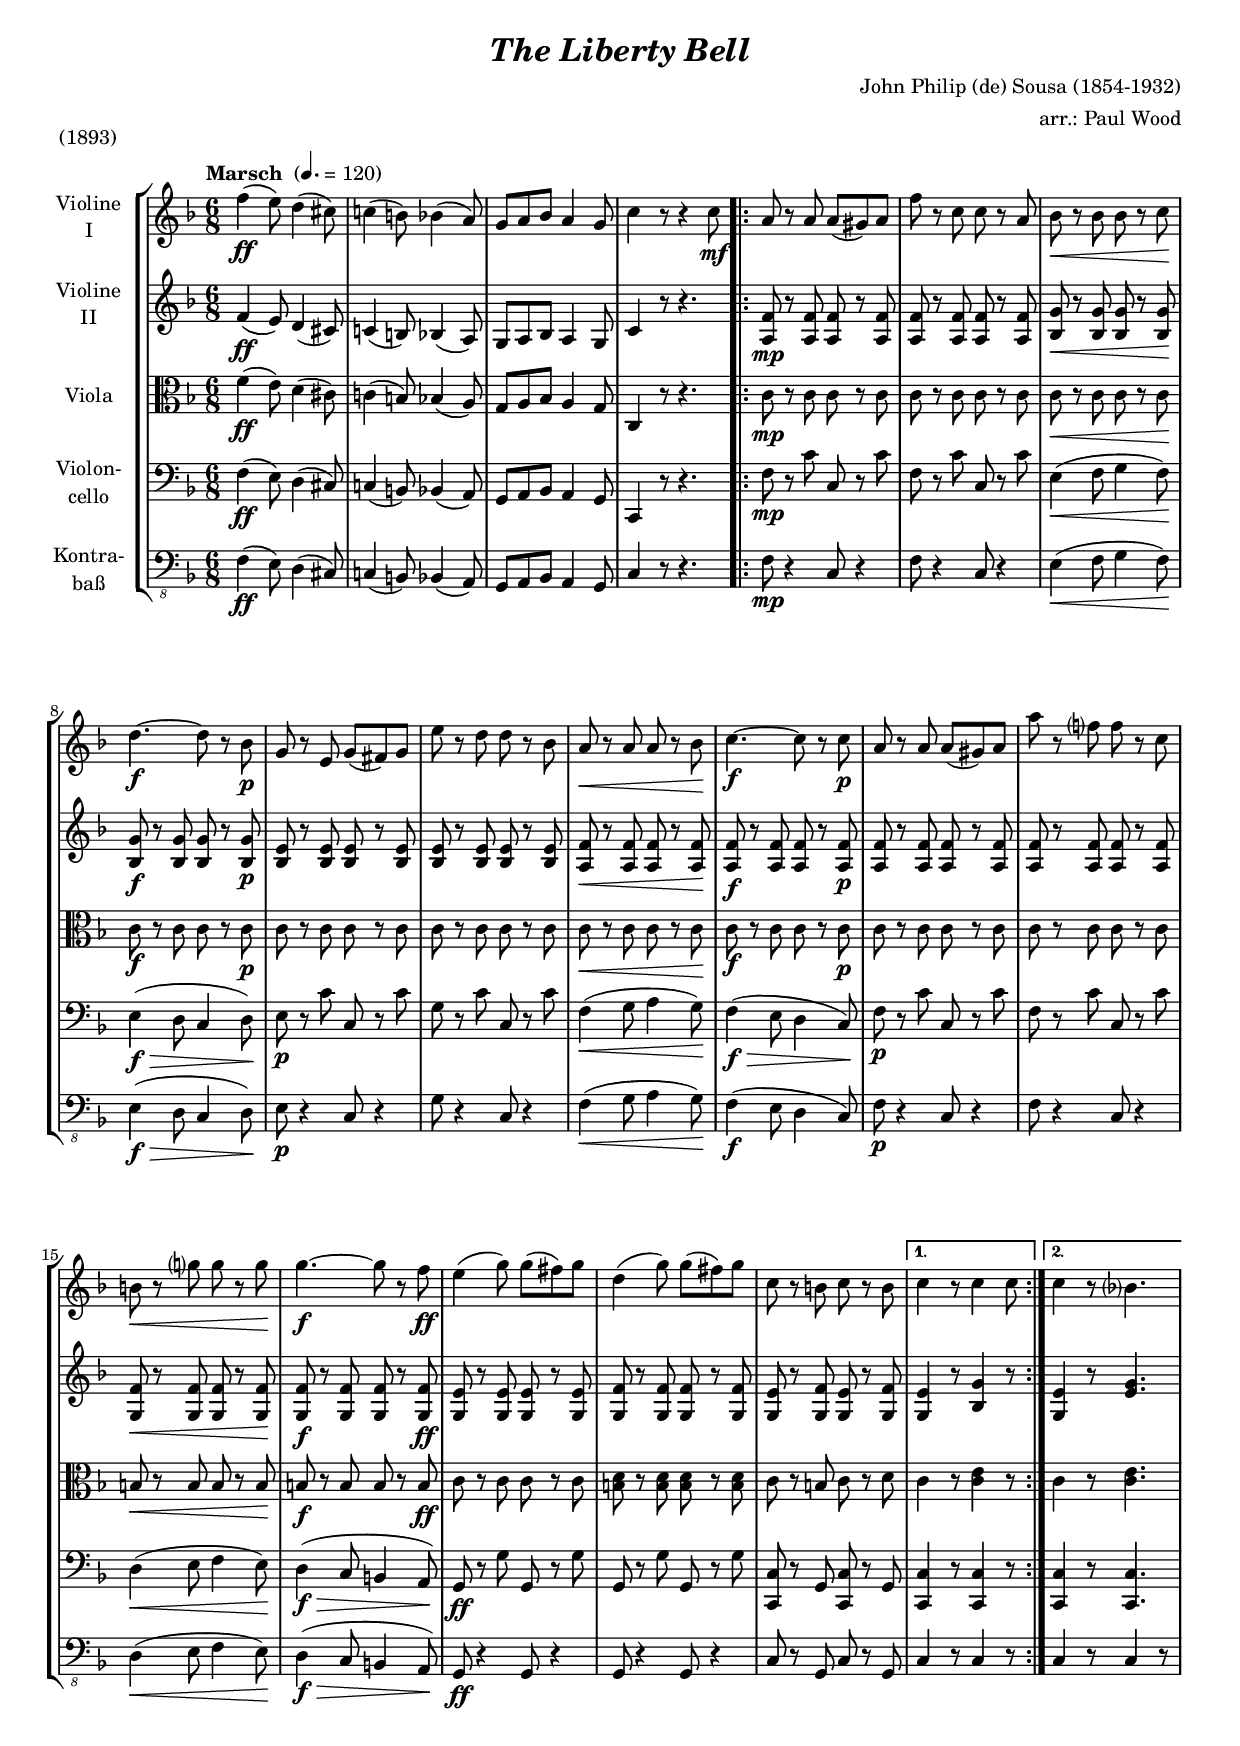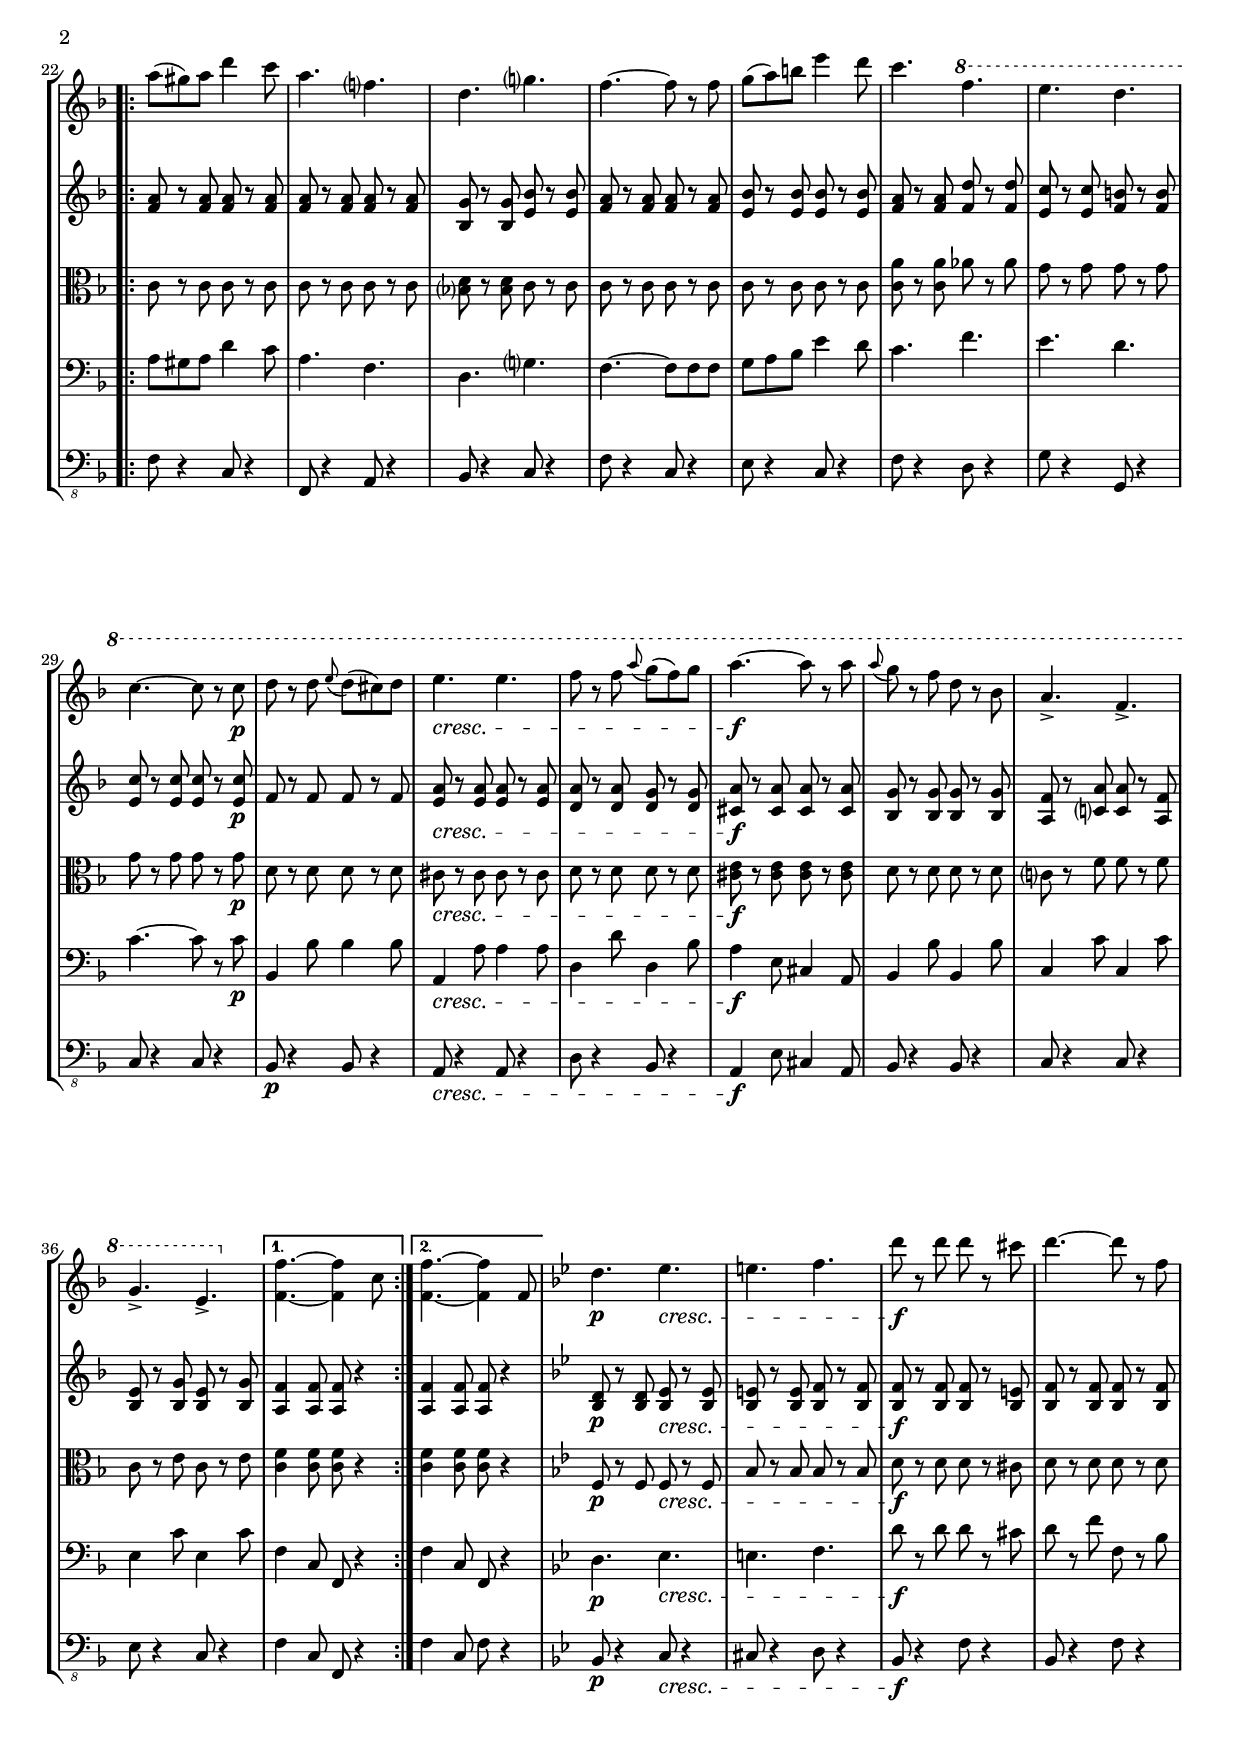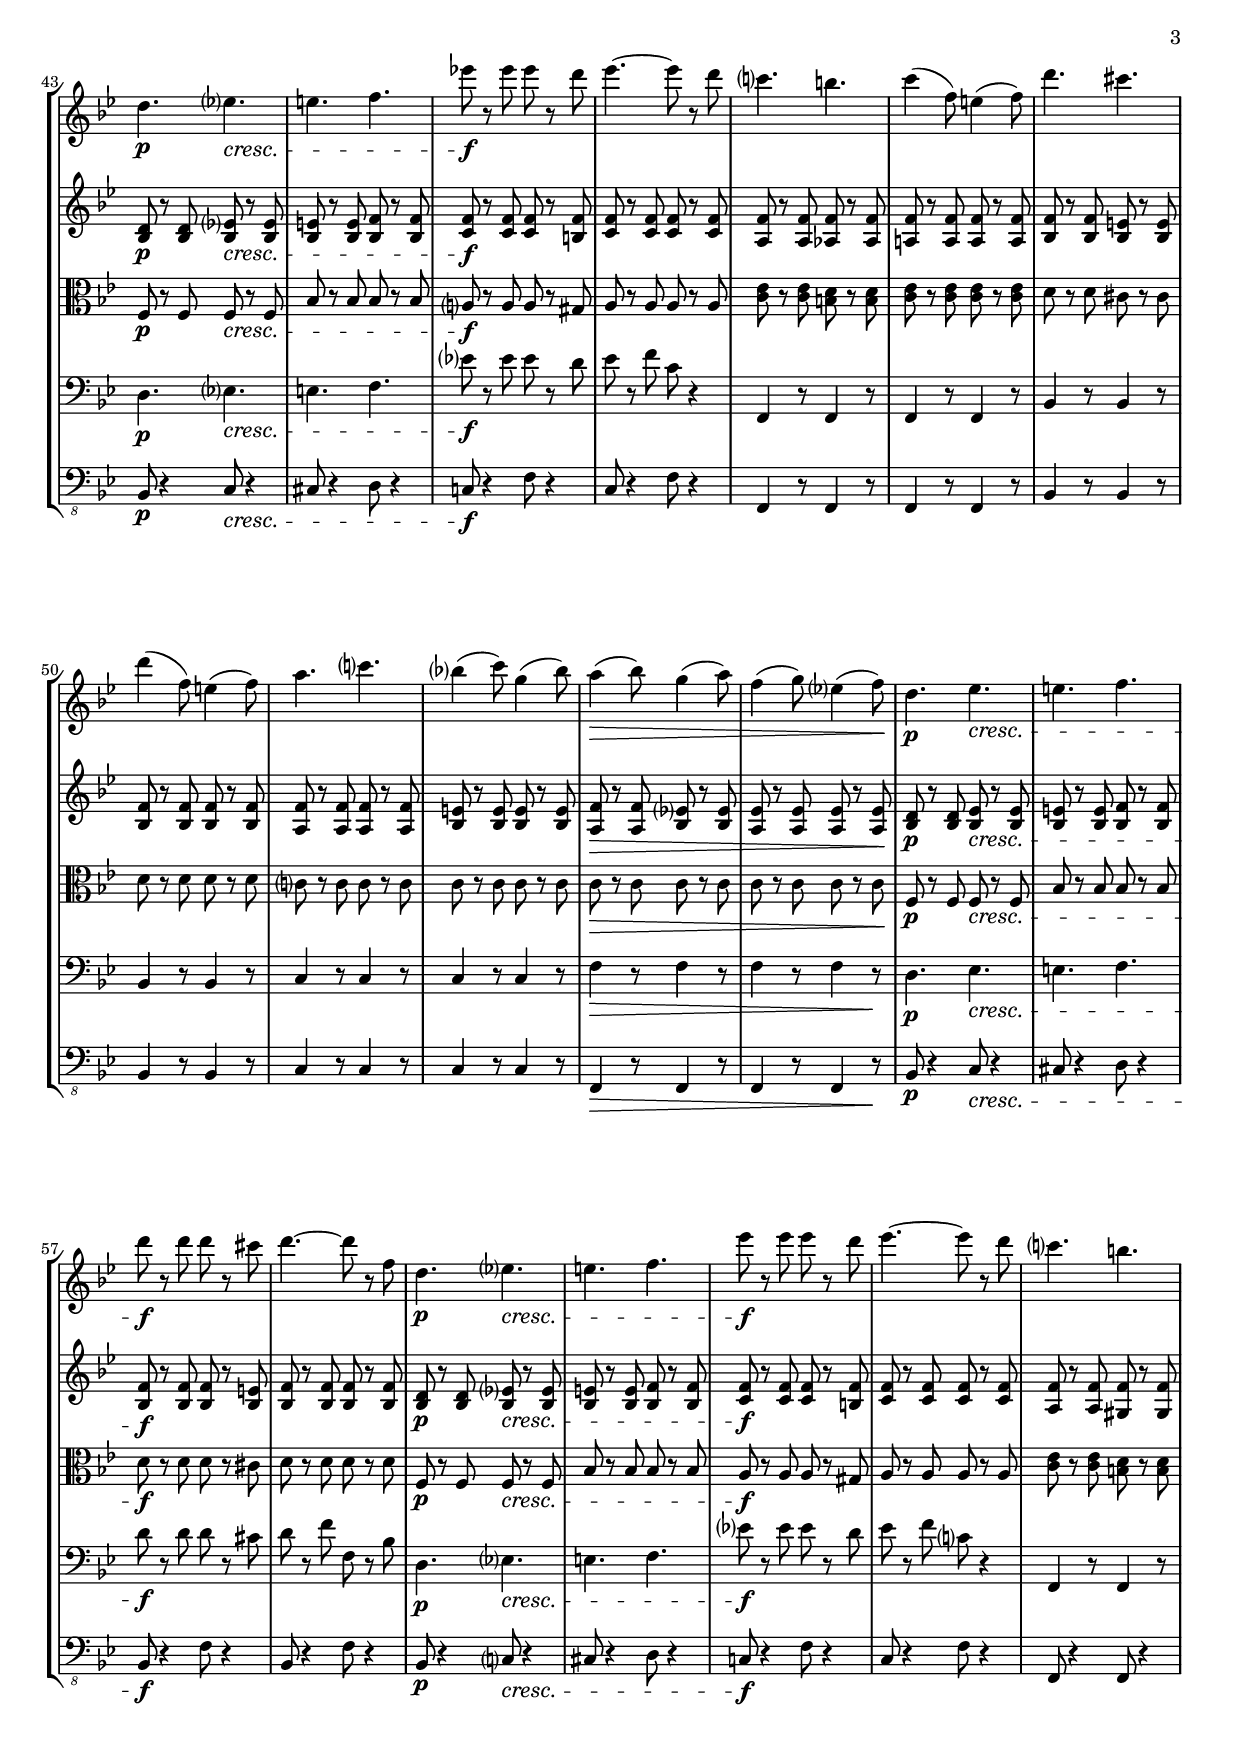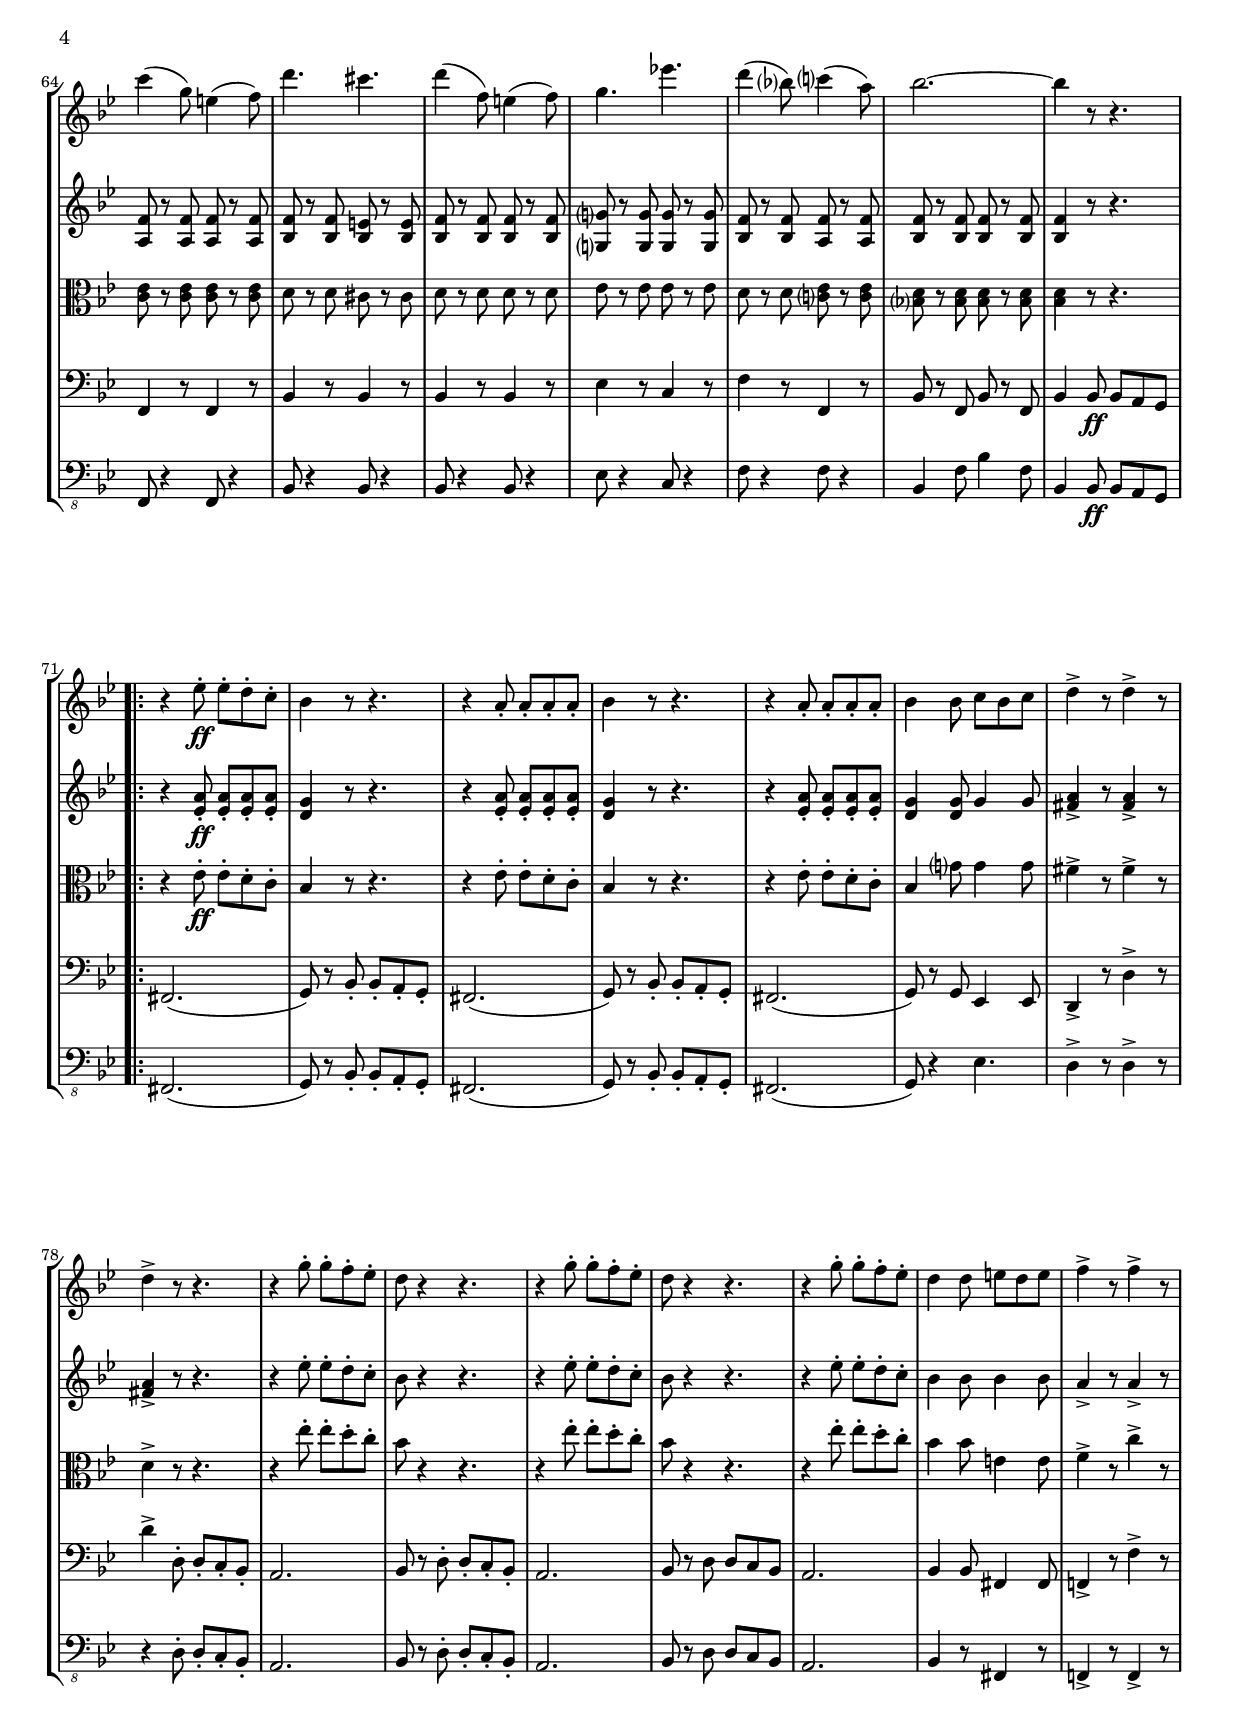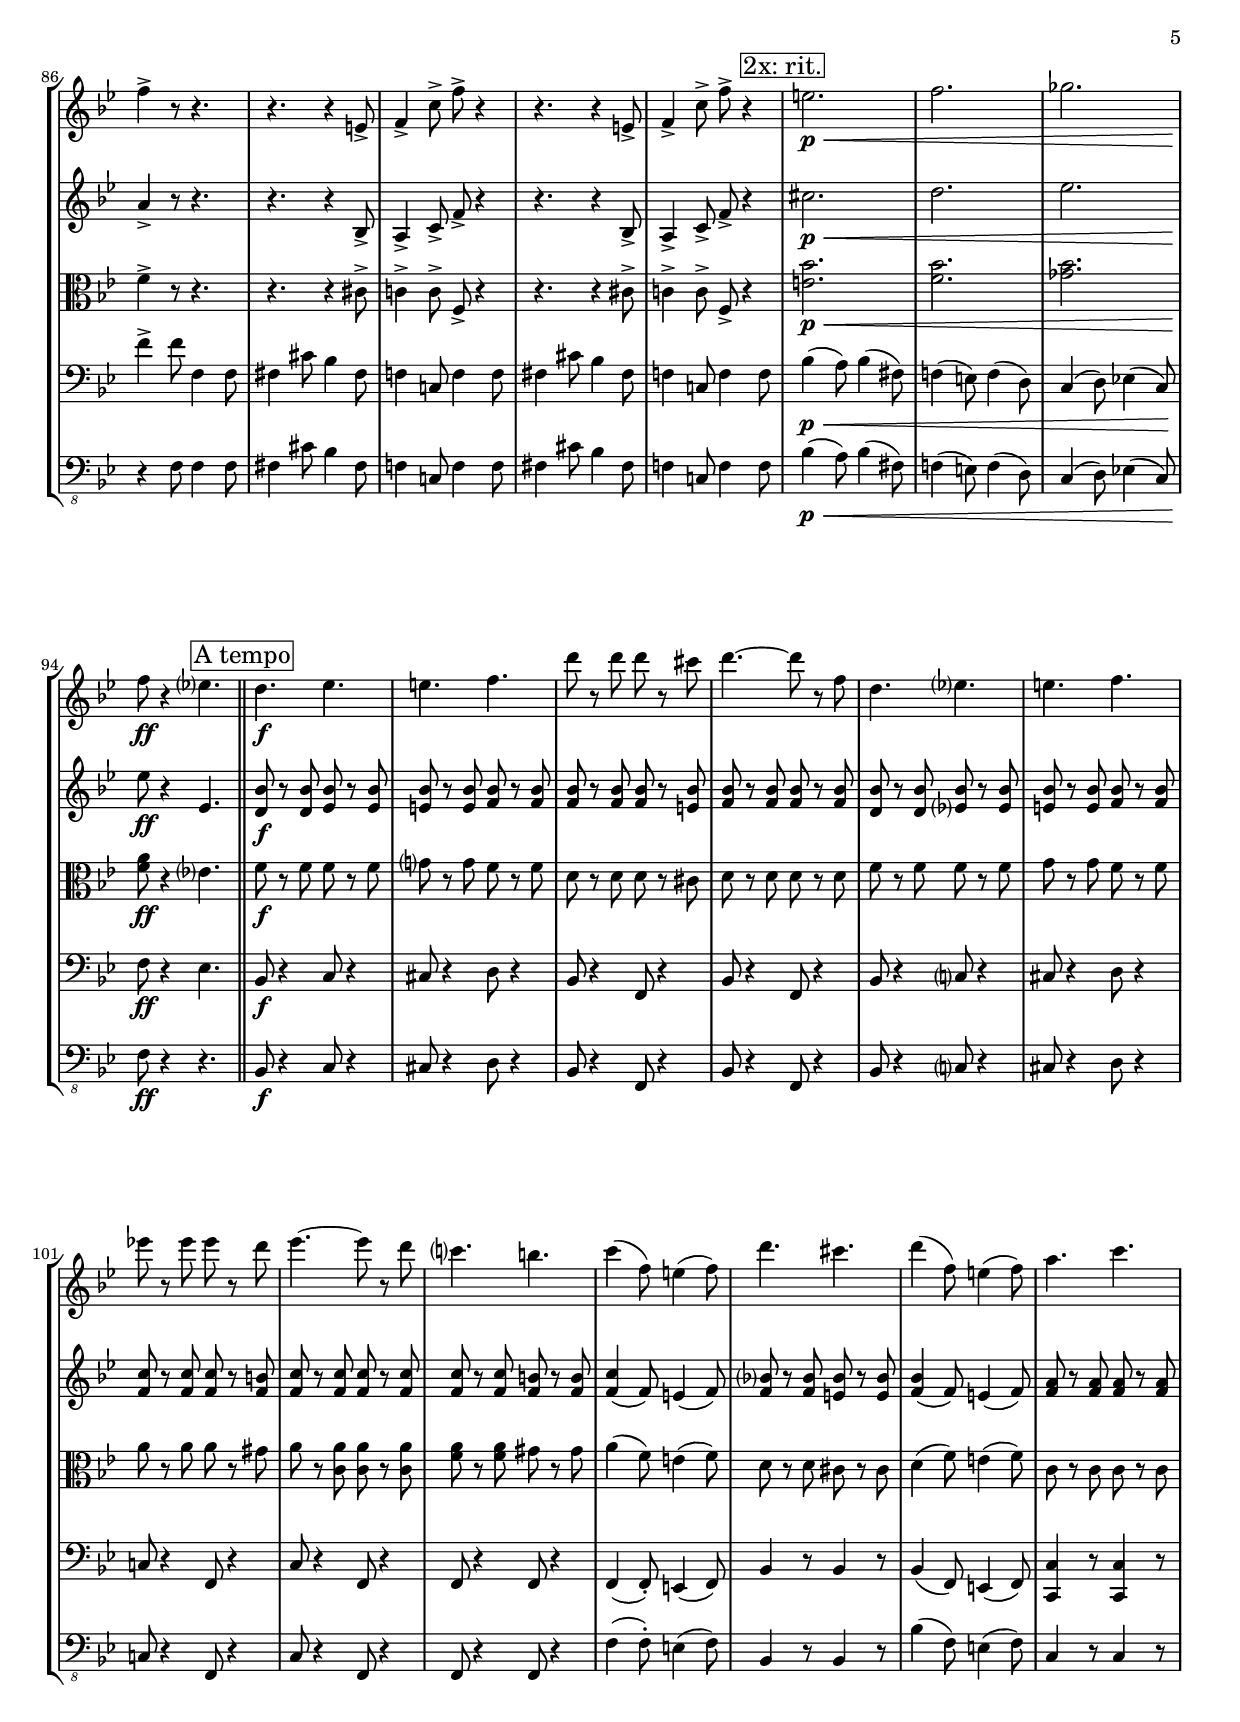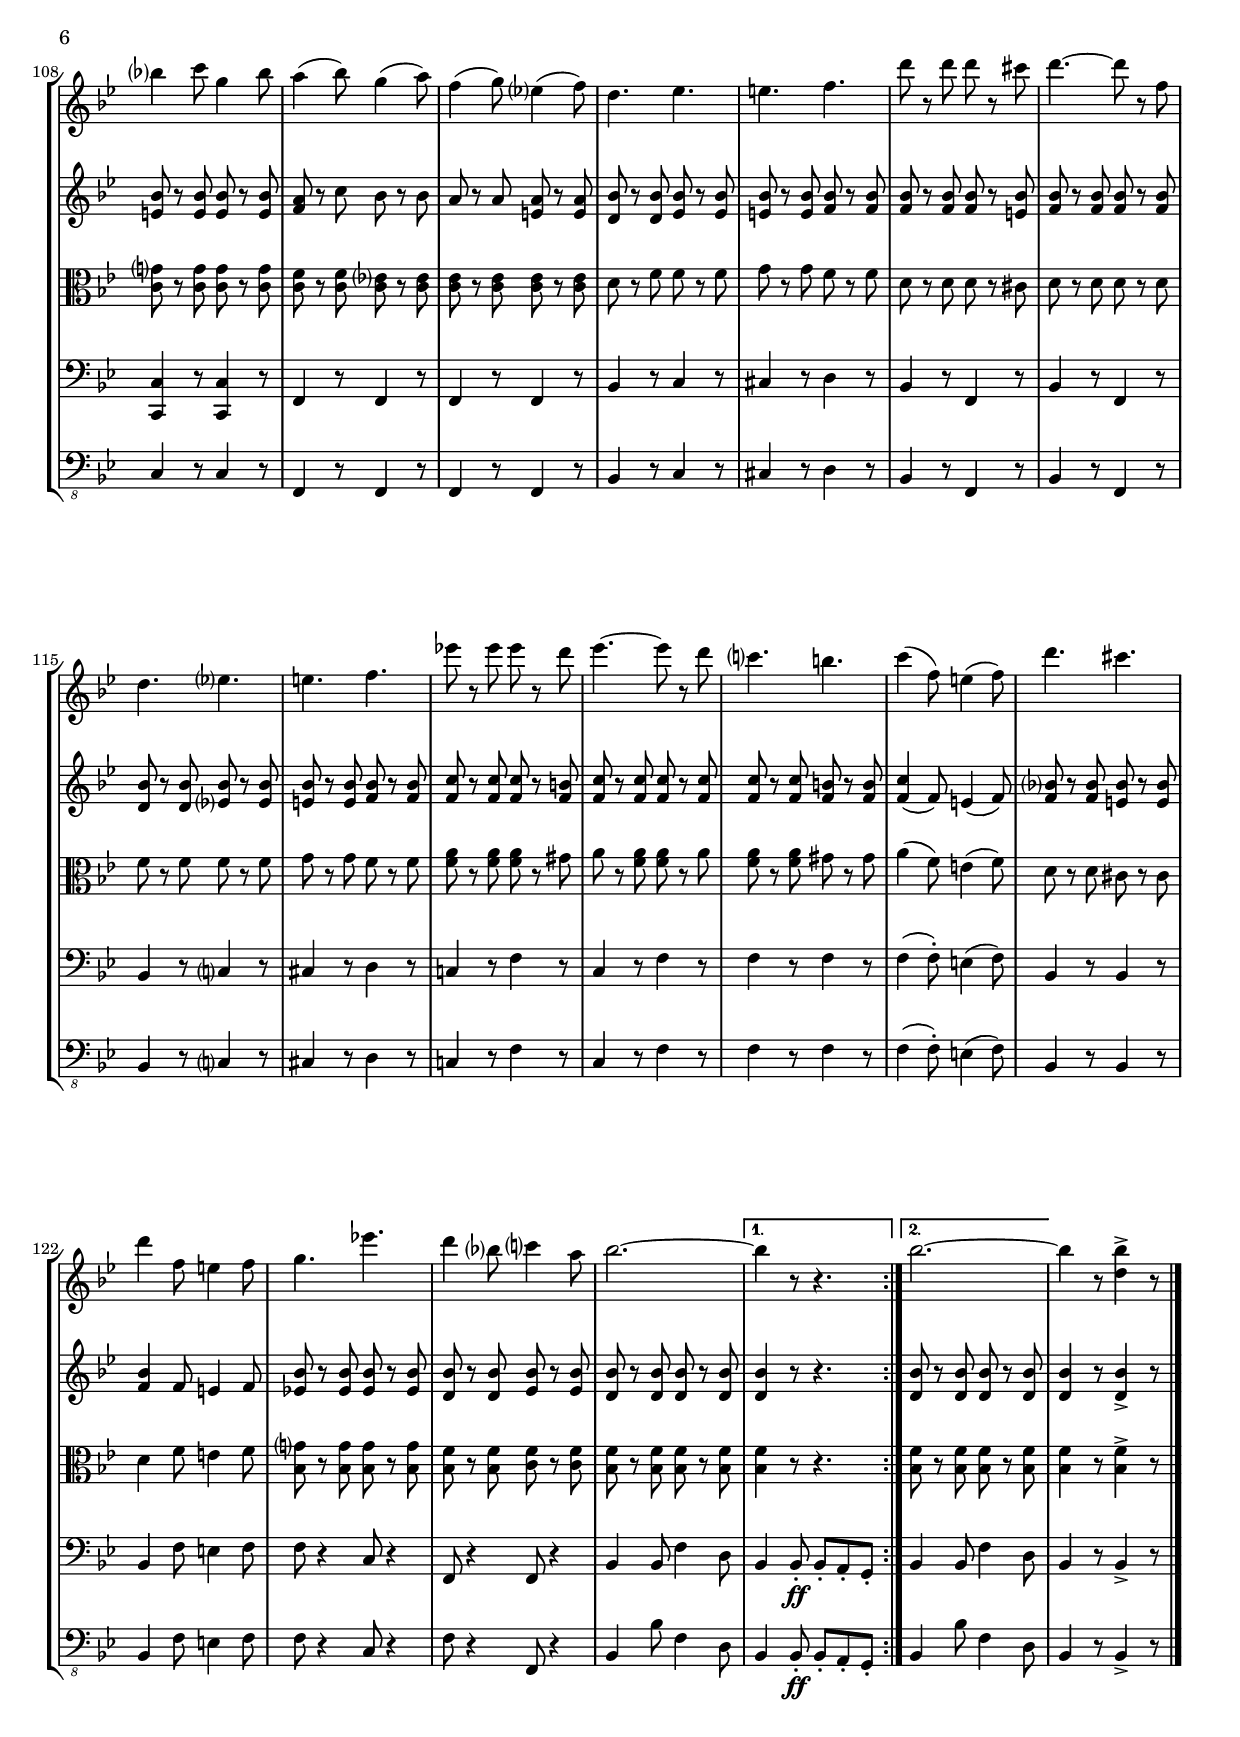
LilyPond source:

\version "2.16.2"
\include "deutsch.ly"

#(set-global-staff-size 17.5)

\header {
  title     = \markup \bold \italic "The Liberty Bell"
  composer  = "John Philip (de) Sousa (1854-1932)"
  arranger  = "arr.: Paul Wood"
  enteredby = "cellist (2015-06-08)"
  piece     = "(1893)"
}

voiceconsts = {
  \key f \major
  \time 6/8
  \tempo "Marsch " 4.=120
  \numericTimeSignature
  \compressFullBarRests
  \set tupletSpannerDuration = #(ly:make-moment 1 4)
  % Set default beaming for all staves
%  \set Timing.beamExceptions = #'()
%  \set Timing.baseMoment     = #(ly:make-moment 1 4)
%  \set Timing.beatStructure  = #'(1 1 1)
}

%mifl= "oboe"
mist = "string ensemble 1"
%miva = "pizzicato strings"
%miba = "bassoon"
miba = "drawbar organ"
%miba = "harpsichord"

atem = { \bar "||" \mark \markup \box "A tempo" }
ritb = \mark \markup \box "2x: rit."

va = \relative c'' {
  \voiceconsts
  \clef "treble"

  f4(\ff e8) d4( cis8)
  c!4( h8) b4( a8)
  g a b a4 g8
  c4 r8 r4 c8\mf
  \repeat volta 2 {
    a r a a( gis) a
    f' r c c r a

    b\< r b b r c\!
    d4.~\f d8 r b\p
    g r e g( fis) g
    e' r d d r b
    a\< r a a r b\!
    c4.~\f c8 r c\p

    a r a a( gis) a
    a' r f? f r c
    h\< r g'? g r g\!
    g4.~\f g8 r f\ff
    e4( g8) g( fis) g
    d4( g8) g( fis) g

    c, r h c r h
  }
  \alternative {
    { c4 r8 c4 c8 }
    { c4 r8 b?4. }
  }

  \repeat volta 2 {
    a'8( gis) a d4 c8
    a4. f?
    d g?
    f~ f8 r f

    g( a) h e4 d8
    c4. \ottava #1 f
    e d
    c~ c8 r c\p
    d r d \appoggiatura e d( cis) d
    e4.\cresc e
    f8 r f \appoggiatura a g( f) g

    a4.~\f a8 r a
    \appoggiatura a g r f d r b
    a4.-> f->
    g-> e-> \ottava #0
  }
  \alternative {
    { <f, f'>~ <f f'>4 c'8 }
    { <f, f'>4.~ <f f'>4 f8 }
  } \key b \major

  d'4.\p es\cresc
  e f
  d'8\f r d d r cis
  d4.~ d8 r f,
  d4.\p es?\cresc
  e f
  es'!8\f r es es r d

  es4.~ es8 r d
  c?4. h
  c4( f,8) e4( f8)
  d'4. cis
  d4( f,8) e4( f8)
  a4. c?
  b?4( c8) g4( b8)
  a4(\> b8) g4( a8)

  f4( g8) es?4( f8)\!
  d4.\p es\cresc
  e f
  d'8\f r d d r cis
  d4.~ d8 r f,
  d4.\p es?\cresc
  e f

  es'8\f r es es r d
  es4.~ es8 r d
  c?4. h
  c4( g8) e4( f8)
  d'4. cis
  d4( f,8) e4( f8)
  g4. es'!

  d4( b?8) c?4( a8)
  b2.~
  b4 r8 r4.
  \repeat volta 2 {
    r4 es,8-.\ff es-. d-. c-.
    b4 r8 r4.
    r4 a8-. a-. a-. a-.
    b4 r8 r4.

    r4 a8-. a-. a-. a-.
    b4 b8 c b c
    d4-> r8 d4-> r8
    d4-> r8 r4.
    r4 g8-. g-. f-. es-.
    d r4 r4.
    r4 g8-. g-. f-. es-.

    d r4 r4.
    r4 g8-. g-. f-. es-.
    d4 d8 e d e
    f4-> r8 f4-> r8
    f4-> r8 r4.
    r4. r4 e,8->

    f4-> c'8-> f-> r4
    r4. r4 e,8->
    f4-> c'8-> f-> r4 \ritb
    e2.\p\<
    f
    ges
    f8\!\ff r4 es?4. \atem 

    d\f es
    e f
    d'8 r d d r cis
    d4.~ d8 r f,
    d4. es?
    e f
    es'!8 r es es r d

    es4.~ es8 r d
    c?4. h
    c4( f,8) e4( f8)
    d'4. cis
    d4( f,8) e4( f8)
    a4. c
    b?4 c8 g4 b8
    a4( b8) g4( a8)

    f4( g8) es?4( f8)
    d4. es
    e f
    d'8 r d d r cis
    d4.~ d8 r f,
    d4. es?
    e f

    es'!8 r es es r d
    es4.~ es8 r d
    c?4. h
    c4( f,8) e4( f8)
    d'4. cis
    d4 f,8 e4 f8

    g4. es'!
    d4 b?8 c?4 a8
    b2.~
  }
  \alternative {
    { b4 r8 r4. }
    { b2.~ }
  }
  b4 r8 <d, b'>4-> r8 \bar "|."
}

vb = \relative c' {
  \voiceconsts
  \clef "treble"

  f4(\ff e8) d4( cis8)
  c!4( h8) b4( a8)
  g a b a4 g8
  c4 r8 r4.
  \repeat volta 2 {
    <a f'>8\mp r <a f'> <a f'> r <a f'>
    <a f'> r <a f'> <a f'> r <a f'>

    <b g'>\< r <b g'> <b g'> r <b g'>\!
    <b g'>\f r <b g'> <b g'> r <b g'>\p
    <b e> r <b e> <b e> r <b e>
    <b e> r <b e> <b e> r <b e>
    <a f'>\< r <a f'> <a f'> r <a f'>\!
    <a f'>\f r <a f'> <a f'> r <a f'>\p

    <a f'> r <a f'> <a f'> r <a f'>
    <a f'> r <a f'> <a f'> r <a f'>
    <g f'>\< r <g f'> <g f'> r <g f'>\!
    <g f'>\f r <g f'> <g f'> r <g f'>\ff
    <g e'> r <g e'> <g e'> r <g e'>
    <g f'> r <g f'> <g f'> r <g f'>

    <g e'> r <g f'> <g e'> r <g f'>
  }
  \alternative {
    { <g e'>4 r8 <b g'>4 r8 }
    { <g e'>4 r8 <e' g>4. }
  }

  \repeat volta 2 {
    <f a>8 r <f a> <f a> r <f a>
    <f a> r <f a> <f a> r <f a>
    <b, g'> r <b g'> <e b'> r <e b'>

    <f a> r <f a> <f a> r <f a>
    <e b'> r <e b'> <e b'> r <e b'>
    <f a> r <f a> <f d'> r <f d'>
    <e c'> r <e c'> <f h> r <f h>
    <e c'> r <e c'> <e c'> r <e c'>\p
    f r f f r f

    <e a>\cresc r <e a> <e a> r <e a>
    <d a'> r <d a'> <d g> r <d g>
    <cis a'>\f r <cis a'> <cis a'> r <cis a'>
    <b g'> r <b g'> <b g'> r <b g'>
    <a f'> r <c? a'> <c a'> r <a f'>
    <b e> r <b g'> <b e> r <b g'>
  }
  \alternative {
    { <a f'>4 <a f'>8 <a f'> r4 }
    { <a f'> <a f'>8 <a f'> r4 }
  } \key b \major

  <b d>8\p r <b d> <b es>\cresc r <b es>
  <b e> r <b e> <b f'> r <b f'>
  <b f'>\f r <b f'> <b f'> r <b e>
  <b f'> r <b f'> <b f'> r <b f'>

  <b d>\p r <b d> <b es?>\cresc r <b es>
  <b e> r <b e> <b f'> r <b f'>
  <c f>\f r <c f> <c f> r <h f'>
  <c f> r <c f> <c f> r <c f>
  <a f'> r <a f'> <as f'> r <as f'>
  <a! f'> r <a f'> <a f'> r <a f'>

  <b f'> r <b f'> <b e> r <b e>
  <b f'> r <b f'> <b f'> r <b f'>
  <a f'> r <a f'> <a f'> r <a f'>
  <b e> r <b e> <b e> r <b e>
  <a f'>\> r <a f'> <b es?> r <b es>
  <a es'> r <a es'> <a es'> r <a es'>\!

  <b d>\p r <b d> <b es>\cresc r <b es>
  <b e> r <b e> <b f'> r <b f'>
  <b f'>\f r <b f'> <b f'> r <b e>
  <b f'> r <b f'> <b f'> r <b f'>
  <b d>\p r <b d> <b es?>\cresc r <b es>
  <b e> r <b e> <b f'> r <b f'>

  <c f>\f r <c f> <c f> r <h f'>
  <c f> r <c f> <c f> r <c f>
  <a f'> r < a f'> <gis f'> r <gis f'>
  <a f'> r <a f'> <a f'> r <a f'>
  <b f'> r <b f'> <b e> r <b e>
  <b f'> r <b f'> <b f'> r <b f'>

  <g? g'?> r <g g'> <g g'> r <g g'>
  <b f'> r <b f'> <a f'> r <a f'>
  <b f'> r <b f'> <b f'> r <b f'>
  <b f'>4 r8 r4.
  \repeat volta 2 {
    r4 <es a>8-.\ff <es a>-. <es a>-. <es a>-.
    <d g>4 r8 r4.
    r4 <es a>8-. <es a>-. <es a>-. <es a>-.

    <d g>4 r8 r4.
    r4 <es a>8-. <es a>-. <es a>-. <es a>-.
    <d g>4 <d g>8 g4 g8
    <fis a>4-> r8 <fis a>4-> r8
    <fis a>4-> r8 r4.
    r4 es'8-. es-. d-. c-.
    b r4 r4.
    r4 es8-. es-. d-. c-.

    b r4 r4.
    r4 es8-. es-. d-. c-.
    b4 b8 b4 b8
    a4-> r8 a4-> r8
    a4-> r8 r4.
    r r4 b,8->

    a4-> c8-> f-> r4
    r4. r4 b,8->
    a4-> c8-> f-> r4 \ritb
    cis'2.\p\<
    d
    es
    es8\!\ff r4 es,4. \atem

    <d b'>8\f r <d b'> <es b'> r <es b'>
    <e b'> r <e b'> <f b> r <f b>
    <f b> r <f b> <f b> r <e b'>
    <f b> r <f b> <f b> r <f b>
    <d b'> r <d b'> <es? b'> r <es b'>
    <e b'> r <e b'> <f b> r <f b>

    <f c'> r <f c'> <f c'> r <f h>
    <f c'> r <f c'> <f c'> r <f c'>
    <f c'> r <f c'> <f h> r <f h>
    <f c'>4( f8) e4( f8)
    <f b?> r <f b> <e b'> r <e b'>
    <f b>4( f8) e4( f8)

    <f a> r <f a> <f a> r <f a>
    <e b'> r <e b'> <e b'> r <e b'>
    <f a> r c' b r b
    a r a <e a> r <e a>
    <d b'> r <d b'> <es b'> r <es b'>
    <e b'> r <e b'> <f b> r <f b>

    <f b> r <f b> <f b> r <e b'>
    <f b> r <f b> <f b> r <f b>
    <d b'> r <d b'> <es? b'> r <es b'>
    <e b'> r <e b'> <f b> r <f b>
    <f c'> r <f c'> <f c'> r <f h>
    <f c'> r <f c'> <f c'> r <f c'>

    <f c'> r <f c'> <f h> r <f h>
    <f c'>4( f8) e4( f8)
    <f b?> r <f b> <e b'> r <e b'>
    <f b>4 f8 e4 f8
    <es! b'> r <es b'> <es b'> r <es b'>

    <d b'> r <d b'>  <es b'> r <es b'>
    <d b'> r <d b'> <d b'> r <d b'>
  }
  \alternative {
    { <d b'>4 r8 r4. }
    { <d b'>8 r <d b'> <d b'> r <d b'> }
  }
  <d b'>4 r8 <d b'>4-> r8 \bar "|."
}

vc = \relative c' {
  \voiceconsts
  \clef "alto"

  f4(\ff e8) d4( cis8)
  c!4( h8) b4( a8)
  g a b a4 g8
  c,4 r8 r4.
  \repeat volta 2 {
    c'8\mp r c c r c
    c r c c r c
    c\< r c c r c\!

    c\f r c c r c\p
    c r c c r c
    c r c c r c
    c\< r c c r c\!
    c\f r c c r c\p
    c r c c r c

    c r c c r c
    h\< r h h r h\!
    h\f r h h r h\ff
    c r c c r c
    <h d> r <h d> <h d> r <h d>
    c r h c r d
  }
  \alternative {
    { c4 r8 <c e>4 r8 }
    { c4 r8 <c e>4. }
  }

  \repeat volta 2 {
    c8 r c c r c
    c r c c r c
    <b? d> r <b d> c r c
    c r c c r c

    c r c c r c
    <c a'> r <c a'> as' r as
    g r g g r g
    g r g g r g\p
    d r d d r d
    cis\cresc r cis cis r cis

    d r d d r d
    <cis e>\f r <cis e> <cis e> r <cis e>
    d r d d r d
    c? r f f r f
    c r e c r e
  }
  \alternative {
    { <c f>4 <c f>8 <c f> r4 }
    { <c f> <c f>8 <c f> r4 }
  } \key b \major

  f,8\p r f f\cresc r f
  b r b b r b
  d\f r d d r cis
  d r d d r d
  f,\p r f f\cresc r f

  b r b b r b
  a?\f r a a r gis
  a r a a r a
  <c es> r <c es> <h d> r <h d>
  <c es> r <c es> <c es> r <c es>
  d r d cis r cis

  d r d d r d
  c? r c c r c
  c r c c r c
  c\> r c c r c
  c r c c r c\!
  f,\p r f f\cresc r f

  b r b b r b
  d\f r d d r cis
  d r d d r d
  f,\p r f f\cresc r f
  b r b b r b
  a\f r a a r gis

  a r a a r a
  <c es> r <c es> <h d> r <h d>
  <c es> r <c es> <c es> r <c es>
  d r d cis r cis
  d r d d r d
  es r es es r es

  d r d <c? es> r <c es>
  <b? d> r <b d> <b d> r <b d>
  <b d>4 r8 r4.

  \repeat volta 2 {
    r4 es8-.\ff es-. d-. c-.
    b4 r8 r4.
    r4 es8-. es-. d-. c-.
    b4 r8 r4.

    r4 es8-. es-. d-. c-.
    b4 g'?8 g4 g8
    fis4-> r8 fis4-> r8
    d4-> r8 r4.
    r4 es'8-. es-. d-. c-.
    b r4 r4.
    r4 es8-. es-. d-. c-.

    b r4 r4.
    r4 es8-. es-. d-. c-.
    b4 b8 e,4 e8
    f4-> r8 c'4-> r8
    f,4-> r8 r4.
    r r4 cis8->

    c!4-> c8-> f,-> r4
    r4. r4 cis'8->
    c!4-> c8-> f,-> r4 \ritb
    <e' b'>2.\p\<
    <f b>
    <ges b>
    <f a>8\!\ff r4 es?4. \atem

    f8\f r f f r f
    g? r g f r f
    d r d d r cis
    d r d d r d
    f r f f r f
    g r g f r f

    a r a a r gis
    a r <c, a'> <c a'> r <c a'>
    <f a> r <f a> gis r gis
    a4( f8) e4( f8)
    d r d cis r cis
    d4( f8) e4( f8)

    c r c c r c
    <c g'?> r <c g'> <c g'> r <c g'>
    <c f> r <c f> <c es?> r <c es>
    <c es> r <c es> <c es> r <c es>
    d r f f r f
    g r g f r f

    d r d d r cis
    d r d d r d
    f r f f r f
    g r g f r f
    <f a> r <f a> <f a> r gis
    a r <f a> <f a> r a

    <f a> r <f a> gis r gis
    a4( f8) e4( f8)
    d r d cis r cis
    d4 f8 e4 f8
    <b, g'?> r <b g'> <b g'> r <b g'>

    <b f'> r <b f'> <c f> r <c f>
    <b f'> r <b f'> <b f'> r <b f'>
  }
  \alternative {
    { <b f'>4 r8 r4. }
    { <b f'>8 r <b f'> <b f'> r <b f'> }
  }
  <b f'>4 r8 <b f'>4-> r8 \bar "|."
}

vd = \relative c {
  \voiceconsts
  \clef "bass"

  f4(\ff e8) d4( cis8)
  c!4( h8) b4( a8)
  g a b a4 g8
  c,4 r8 r4.
  \repeat volta 2 {
    f'8\mp r c' c, r c'
    f, r c' c, r c'

    e,4(\< f8 g4 f8)\!
    e4(\f\> d8 c4 d8)\!
    e\p r c' c, r c'
    g r c c, r c'
    f,4(\< g8 a4 g8)\!
    f4(\f\> e8 d4 c8)\!

    f\p r c' c, r c'
    f, r c' c, r c'
    d,4(\< e8 f4 e8)\!
    d4(\f\> c8 h4 a8)\!
    g\ff r g' g, r g'
    g, r g' g, r g'

    <c,, c'> r g' <c, c'> r g'
  }
  \alternative {
    { <c, c'>4 r8 <c c'>4 r8 }
    { <c c'>4 r8 <c c'>4. }
  }

  \repeat volta 2 {
    a''8 gis a d4 c8
    a4. f
    d g?
    f~ f8 f f

    g a b e4 d8
    c4. f
    e d
    c~ c8 r c\p
    b,4 b'8 b4 b8
    a,4\cresc a'8 a4 a8
    d,4 d'8 d,4 b'8

    a4\f e8 cis4 a8
    b4 b'8 b,4 b'8
    c,4 c'8 c,4 c'8
    e,4 c'8 e,4 c'8
  }
  \alternative {
    { f,4 c8 f, r4 }
    { f'4 c8 f, r4 }
  } \key b \major

  d'4.\p es\cresc
  e f
  d'8\f r d d r cis
  d r f f, r b
  d,4.\p es?\cresc
  e f
  es'?8\f r es es r d

  es r f c r4
  f,,4 r8 f4 r8
  f4 r8 f4 r8
  b4 r8 b4 r8
  b4 r8 b4 r8
  c4 r8 c4 r8
  c4 r8 c4 r8

  f4\> r8 f4 r8
  f4 r8 f4 r8\!
  d4.\p es\cresc
  e f
  d'8\f r d d r cis
  d r f f, r b
  d,4.\p es?\cresc

  e f
  es'?8\f r es es r d
  es r f c? r4
  f,,4 r8 f4 r8
  f4 r8 f4 r8
  b4 r8 b4 r8
  b4 r8 b4 r8

  es4 r8 c4 r8
  f4 r8 f,4 r8
  b r f b r f
  b4 b8\ff b a g

  \repeat volta 2 {
    fis2.(
    g8) r b-. b-. a-. g-.
    fis2.(

    g8) r b-. b-. a-. g-.
    fis2.(
    g8) r g es4 es8
    d4-> r8 d'4-> r8
    d'4-> d,8-. d-. c-. b-.
    a2.
    b8 r d-. d-. c-. b-.

    a2.
    b8 r d d c b
    a2.
    b4 b8 fis4 fis8
    f!4-> r8 f'4-> r8
    f'4-> f8 f,4 f8
    fis4 cis'8 b4 fis8

    f!4 c!8 f4 f8
    fis4 cis'8 b4 fis8
    f!4 c!8 f4 f8 \ritb
    b4(\p\< a8) b4( fis8)
    f!4( e8) f4( d8)
    c4( d8) es!4( c8)\!
    f8\ff r4 es4. \atem

    b8\f r4 c8 r4
    cis8 r4 d8 r4
    b8 r4 f8 r4
    b8 r4 f8 r4
    b8 r4 c?8 r4
    cis8 r4 d8 r4

    c!8 r4 f,8 r4
    c'8 r4 f,8 r4
    f8 r4 f8 r4
    f4( f8)-. e4( f8)
    b4 r8 b4 r8
    b4( f8) e4( f8)

    <c c'>4 r8 <c c'>4 r8
    <c c'>4 r8 <c c'>4 r8
    f4 r8 f4 r8
    f4 r8 f4 r8
    b4 r8 c4 r8
    cis4 r8 d4 r8
    b4 r8 f4 r8

    b4 r8 f4 r8
    b4 r8 c?4 r8
    cis4 r8 d4 r8
    c!4 r8 f4 r8
    c4 r8 f4 r8
    f4 r8 f4 r8
    f4( f8)-. e4( f8)

    b,4 r8 b4 r8
    b4 f'8 e4 f8
    f r4 c8 r4
    f,8 r4 f8 r4

    b4 b8 f'4 d8
  }
  \alternative {
    { b4 b8-.\ff b-. a-. g-. }
    { b4 b8 f'4 d8 }
  }
  b4 r8 b4-> r8 \bar "|."
}

ve = \relative c, {
  \voiceconsts
  \clef "bass_8"

  f4(\ff e8) d4( cis8)
  c!4( h8) b4( a8)
  g a b a4 g8
  c4 r8 r4.
  \repeat volta 2 {
    f8\mp r4 c8 r4
    f8 r4 c8 r4

    e(\< f8 g4 f8)\!
    e4(\f\> d8 c4 d8)\!
    e\p r4 c8 r4
    g'8 r4 c,8 r4
    f4(\< g8 a4 g8)\!
    f4(\f e8 d4 c8)\!
    f\p r4 c8 r4

    f8 r4 c8 r4
    d(\< e8 f4 e8)\!
    d4(\f\> c8 h4 a8)\!
    g\ff r4 g8 r4
    g8 r4 g8 r4
    c8 r g c r g
  }
  \alternative {
    { c4 r8 c4 r8 }
    { c4 r8 c4 r8 }
  }

  \repeat volta 2 {
    f8 r4 c8 r4
    f,8 r4 a8 r4
    b8 r4 c8 r4
    f8 r4 c8 r4

    e8 r4 c8 r4
    f8 r4 d8 r4
    g8 r4 g,8 r4
    c8 r4 c8 r4
    b8\p r4 b8 r4
    a8\cresc r4 a8 r4

    d8 r4 b8 r4
    a\f e'8 cis4 a8
    b r4 b8 r4
    c8 r4 c8 r4
    e8 r4 c8 r4
  }
  \alternative {
    { f4 c8 f, r4 }
    { f'4 c8 f r4 }
  } \key b \major

  b,8\p r4 c8\cresc r4
  cis8 r4 d8 r4
  b8\f r4 f'8 r4
  b,8 r4 f'8 r4
  b,8\p r4 c8\cresc r4

  cis8 r4 d8 r4
  c!8\f r4 f8 r4
  c8 r4 f8 r4
  f, r8 f4 r8
  f4 r8 f4 r8
  b4 r8 b4 r8
  b4 r8 b4 r8

  c4 r8 c4 r8
  c4 r8 c4 r8
  f,4\> r8 f4 r8
  f4 r8 f4 r8\!
  b\p r4 c8\cresc r4
  cis8 r4 d8 r4
  b8\f r4 f'8 r4

  b,8 r4 f'8 r4
  b,8\p r4 c?8\cresc r4
  cis8 r4 d8 r4
  c!8\f r4 f8 r4
  c8 r4 f8 r4
  f,8 r4 f8 r4

  f8 r4 f8 r4
  b8 r4 b8 r4
  b8 r4 b8 r4
  es8 r4 c8 r4
  f8 r4 f8 r4
  b, f'8 b4 f8

  b,4 b8\ff b a g

  \repeat volta 2 {
    fis2.(
    g8) r b-. b-. a-. g-.
    fis2.(
    g8) r b-. b-. a-. g-.
    fis2.(
    g8) r4 es'4.

    d4-> r8 d4-> r8
    r4 d8-. d-. c-. b-.
    a2.
    b8 r d-. d-. c-. b-.
    a2.
    b8 r d d c b
    a2.

    b4 r8 fis4 r8
    f!4-> r8 f4-> r8
    r4 f'8 f4 f8
    fis4 cis'8 b4 fis8
    f!4 c!8 f4 f8
    fis4 cis'8 b4 fis8
    f!4 c!8 f4 f8 \ritb

    b4(\p\< a8) b4( fis8)
    f!4( e8) f4( d8)
    c4( d8) es!4( c8)
    f\!\ff r4 r4. \atem

    b,8\f r4 c8 r4
    cis8 r4 d8 r4
    b8 r4 f8 r4
    b8 r4 f8 r4
    b8 r4 c?8 r4
    cis8 r4 d8 r4

    c!8 r4 f,8 r4
    c'8 r4 f,8 r4
    f8 r4 f8 r4
    f'( f8)-. e4( f8)
    b,4 r8 b4 r8
    b'4( f8) e4( f8)

    c4 r8 c4 r8
    c4 r8 c4 r8
    f,4 r8 f4 r8
    f4 r8 f4 r8
    b4 r8 c4 r8
    cis4 r8 d4 r8
    b4 r8 f4 r8

    b4 r8 f4 r8
    b4 r8 c?4 r8
    cis4 r8 d4 r8
    c!4 r8 f4 r8
    c4 r8 f4 r8
    f4 r8 f4 r8
    f4( f8)-. e4( f8)

    b,4 r8 b4 r8
    b4 f'8 e4 f8
    f r4 c8 r4
    f8 r4 f,8 r4

    b4 b'8 f4 d8
  }
  \alternative {
    { b4 b8-.\ff b-. a-. g-. }
    { b4 b'8 f4 d8 }
  }
  b4 r8 b4-> r8 \bar "|."
}


music = \new StaffGroup <<
      \new Staff {
        \set Staff.midiInstrument = \mist
        \set Staff.instrumentName = \markup \center-column { "Violine" "I" }
        \transpose f f { \va }
      }

      \new Staff {
        \set Staff.midiInstrument = \mist
        \set Staff.instrumentName = \markup \center-column { "Violine" "II" }
        \transpose f f { \vb }
      }

      \new Staff {
        \set Staff.midiInstrument = \mist
        \set Staff.instrumentName = \markup \center-column { "Viola" }
        \transpose f f { \vc }
      }

      \new Staff {
        \set Staff.midiInstrument = \miba
        \set Staff.instrumentName = \markup \center-column { "Violon-" "cello" }
        \transpose f f { \vd }
      }

      \new Staff {
        \set Staff.midiInstrument = \miba
        \set Staff.instrumentName = \markup \center-column { "Kontra-" "baß" }
        \transpose f f { \ve }
      }
>>

\book {
  \score {
   \music
    \layout {}
  }

  \score {
    \unfoldRepeats \music

    \midi {
      \context {
        \Score
      }
    }
  }
}
